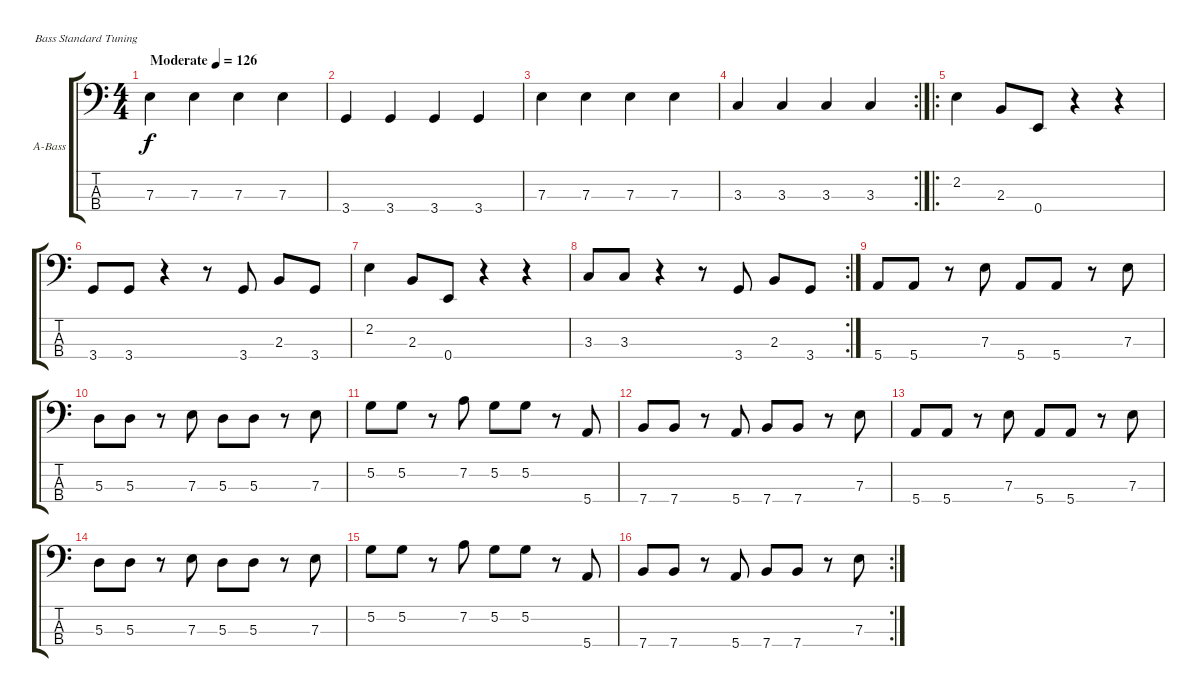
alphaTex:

\bracketExtendMode groupsimilarinstruments
\firstSystemTrackNameOrientation horizontal
\otherSystemsTrackNameOrientation horizontal
\track ("Bass" "A-Bass") {instrument acousticguitarsteel}
\staff {score tabs}
\tuning (G2 D2 A1 E1)
\ts (4 4)
\beaming (8 2 2 2 2)
\tempo (126 "Moderate")
\clef f4
\ks c
7.3.4{dy f instrument acousticguitarsteel} 7.3.4 7.3.4 7.3.4 |
3.4.4 3.4.4 3.4.4 3.4.4 |
7.3.4 7.3.4 7.3.4 7.3.4 |
\rc 2
3.3.4 3.3.4 3.3.4 3.3.4 |
\ro
2.2.4 2.3.8 0.4.8 r.4 r.4 |
3.4.8 3.4.8 r.4 r.8 3.4.8 2.3.8 3.4.8 |
2.2.4 2.3.8 0.4.8 r.4 r.4 |
\rc 2
3.3.8 3.3.8 r.4 r.8 3.4.8 2.3.8 3.4.8 |
5.4.8 5.4.8 r.8 7.3.8 5.4.8 5.4.8 r.8 7.3.8 |
5.3.8 5.3.8 r.8 7.3.8 5.3.8 5.3.8 r.8 7.3.8 |
5.2.8 5.2.8 r.8 7.2.8 5.2.8 5.2.8 r.8 5.4.8 |
7.4.8 7.4.8 r.8 5.4.8 7.4.8 7.4.8 r.8 7.3.8 |
5.4.8 5.4.8 r.8 7.3.8 5.4.8 5.4.8 r.8 7.3.8 |
5.3.8 5.3.8 r.8 7.3.8 5.3.8 5.3.8 r.8 7.3.8 |
5.2.8 5.2.8 r.8 7.2.8 5.2.8 5.2.8 r.8 5.4.8 |
\rc 2
7.4.8 7.4.8 r.8 5.4.8 7.4.8 7.4.8 r.8 7.3.8
